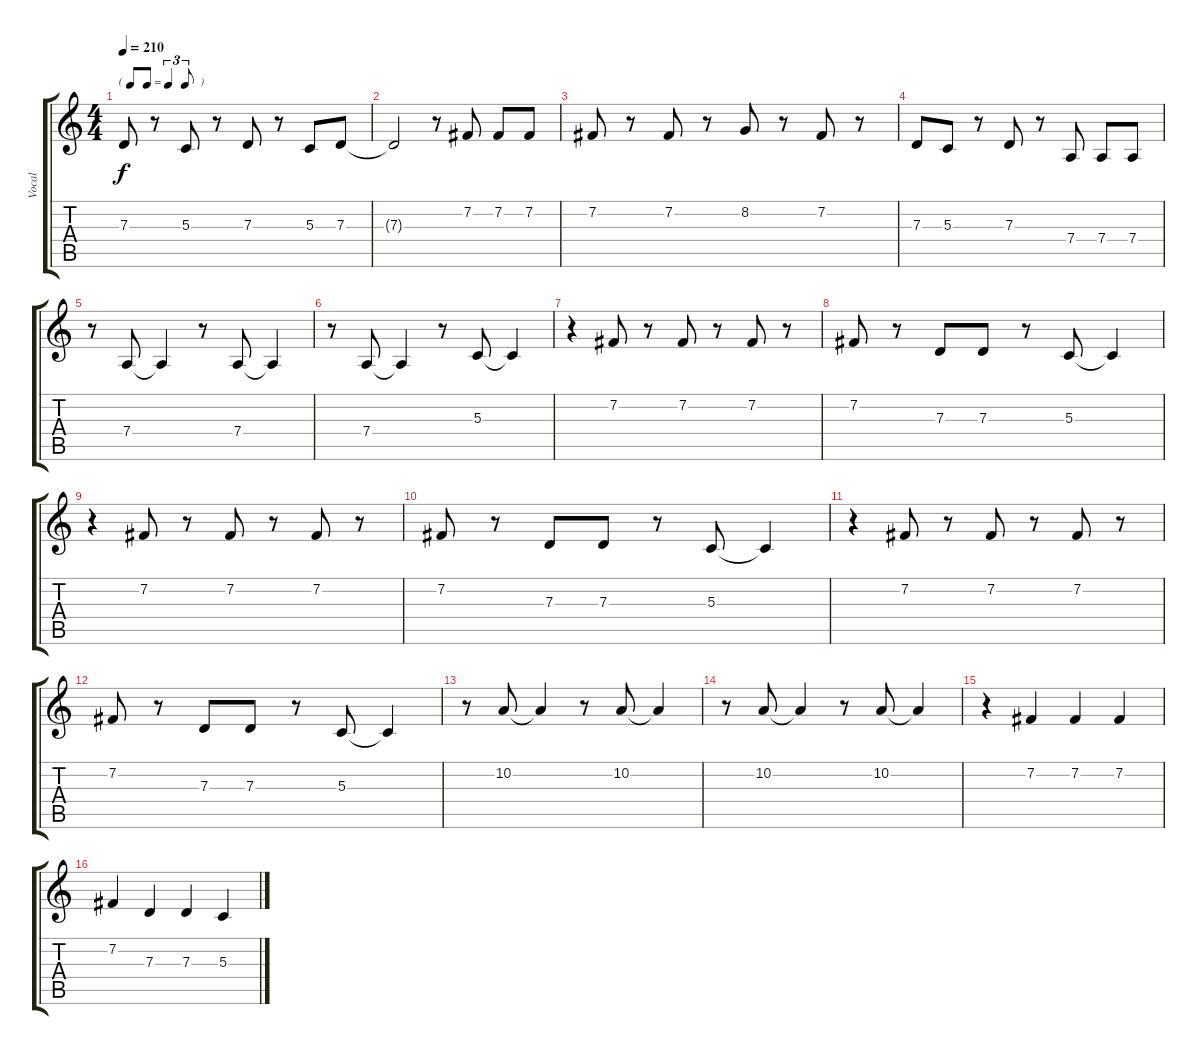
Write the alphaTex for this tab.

\track ("Vocal" "Vocal") {instrument violin}
\staff {score tabs}
\tuning (E4 B3 G3 D3 A2 E2) {hide}
\ts (4 4)
\tf triplet8th
\tempo 210
\clef g2
\ks c
7.3.8{dy f} r.8 5.3.8 r.8 7.3.8 r.8 5.3.8 7.3.8 |
7.3{t}.2 r.8 7.2.8 7.2.8 7.2.8 |
7.2.8 r.8 7.2.8 r.8 8.2.8 r.8 7.2.8 r.8 |
7.3.8 5.3.8 r.8 7.3.8 r.8 7.4.8 7.4.8 7.4.8 |
r.8 7.4.8 7.4{t}.4 r.8 7.4.8 7.4{t}.4 |
r.8 7.4.8 7.4{t}.4 r.8 5.3.8 5.3{t}.4 |
r.4 7.2.8 r.8 7.2.8 r.8 7.2.8 r.8 |
7.2.8 r.8 7.3.8 7.3.8 r.8 5.3.8 5.3{t}.4 |
r.4 7.2.8 r.8 7.2.8 r.8 7.2.8 r.8 |
7.2.8 r.8 7.3.8 7.3.8 r.8 5.3.8 5.3{t}.4 |
r.4 7.2.8 r.8 7.2.8 r.8 7.2.8 r.8 |
7.2.8 r.8 7.3.8 7.3.8 r.8 5.3.8 5.3{t}.4 |
r.8 10.2.8 10.2{t}.4 r.8 10.2.8 10.2{t}.4 |
r.8 10.2.8 10.2{t}.4 r.8 10.2.8 10.2{t}.4 |
r.4 7.2.4 7.2.4 7.2.4 |
7.2.4 7.3.4 7.3.4 5.3.4
